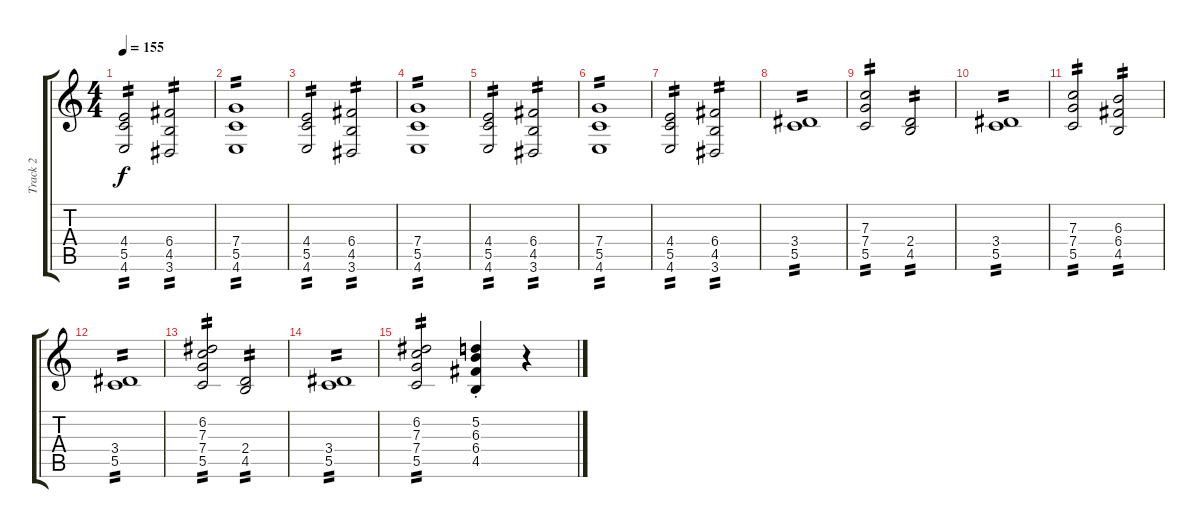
\track ("Track 2" "Track 2") {instrument distortionguitar}
\staff {score tabs}
\tuning (D4 A3 F3 C3 G2 C2) {hide}
\ts (4 4)
\tempo 155
\clef g2
\ks c
(4.4 5.5 4.6).2{tp 2 dy f} (6.4 4.5 3.6).2{tp 2} |
(7.4 5.5 4.6).1{tp 2} |
(4.4 5.5 4.6).2{tp 2} (6.4 4.5 3.6).2{tp 2} |
(7.4 5.5 4.6).1{tp 2} |
(4.4 5.5 4.6).2{tp 2} (6.4 4.5 3.6).2{tp 2} |
(7.4 5.5 4.6).1{tp 2} |
(4.4 5.5 4.6).2{tp 2} (6.4 4.5 3.6).2{tp 2} |
(3.4 5.5).1{tp 2} |
(7.3 7.4 5.5).2{tp 2} (2.4 4.5).2{tp 2} |
(3.4 5.5).1{tp 2} |
(7.3 7.4 5.5).2{tp 2} (6.3 6.4 4.5).2{tp 2} |
(3.4 5.5).1{tp 2} |
(6.2 7.3 7.4 5.5).2{tp 2} (2.4 4.5).2{tp 2} |
(3.4 5.5).1{tp 2} |
(6.2 7.3 7.4 5.5).2{tp 2} (5.2{st} 6.3{st} 6.4{st} 4.5{st}).4 r.4
